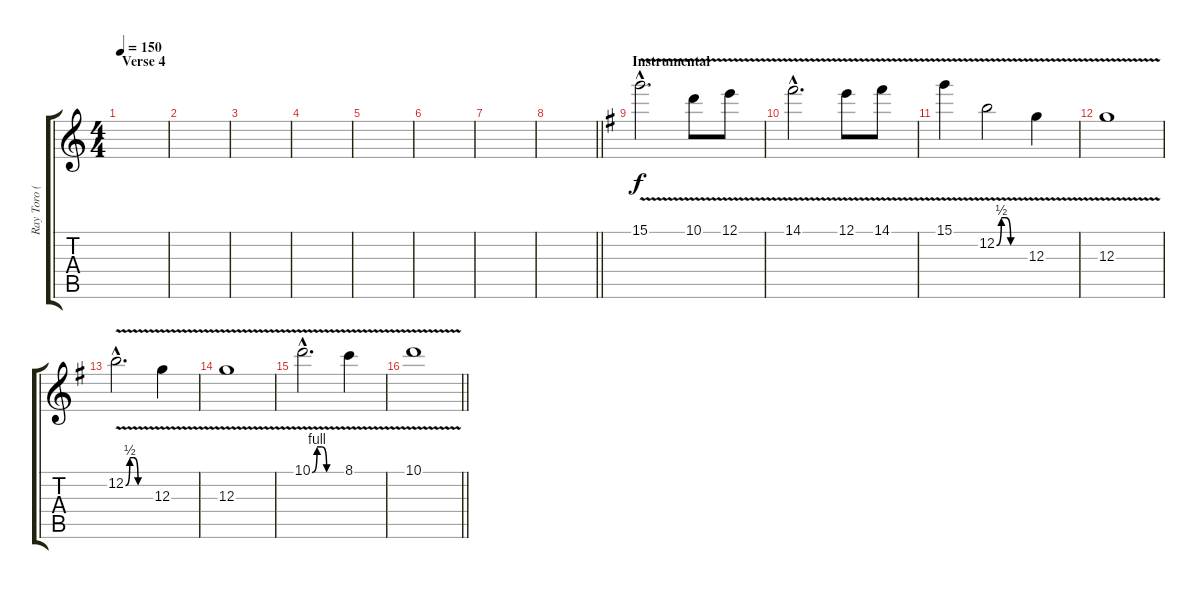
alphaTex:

\track ("Ray Toro (solo)" "Ray Toro (") {instrument distortionguitar}
\staff {score tabs}
\tuning (E4 B3 G3 D3 A2 E2) {hide}
\ts (4 4)
\section ("" "Verse 4")
\tempo 150
\clef g2
\ks c
|
|
|
|
|
|
|
\barLineRight lightlight
|
\section ("" "Instrumental")
\ks eminor
15.1{v hac}.2{d} 10.1{v}.8 12.1{v}.8 |
14.1{v hac}.2{d} 12.1{v}.8 14.1{v}.8 |
15.1{v}.4 12.2{be (custom 0 0 10 2 20 2 30 0 60 0) v}.2 12.3{v}.4 |
12.3{v}.1 |
12.2{be (custom 0 0 10 2 20 2 30 0 60 0) v hac}.2{d} 12.3{v}.4 |
12.3{v}.1 |
10.1{be (custom 0 0 10 4 20 4 30 0 60 0) v hac}.2{d} 8.1{v}.4 |
\barLineRight lightlight
10.1{v}.1
